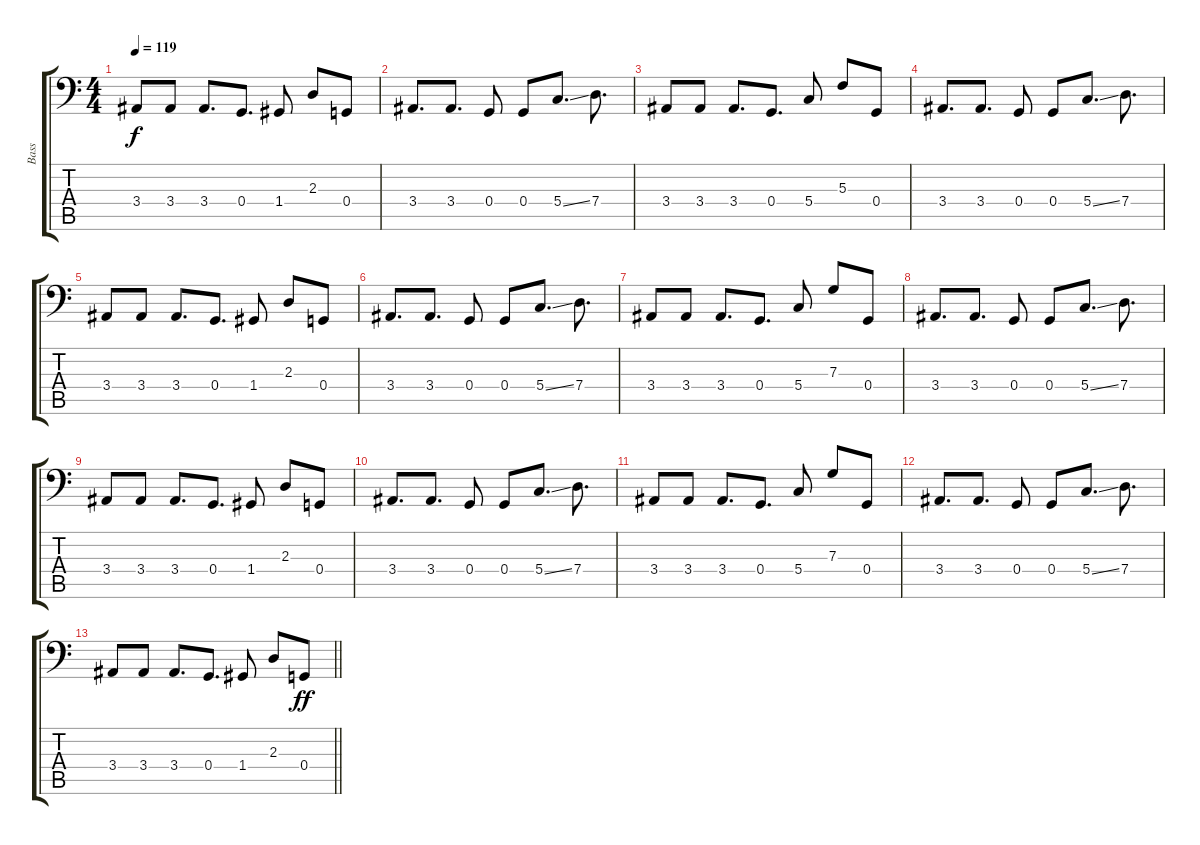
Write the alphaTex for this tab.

\track ("Bass" "Bass") {instrument electricbasspick}
\staff {score tabs}
\tuning (Bb2 F2 C2 G1 C1 A0) {hide}
\ts (4 4)
\tempo 119
\clef f4
\ks c
3.4.8{dy f} 3.4.8 3.4.8{d} 0.4.8{d} 1.4.8 2.3.8 0.4.8 |
3.4.8{d} 3.4.8{d} 0.4.8 0.4.8 5.4{ss}.8{d} 7.4.8{d} |
3.4.8 3.4.8 3.4.8{d} 0.4.8{d} 5.4.8 5.3.8 0.4.8 |
3.4.8{d} 3.4.8{d} 0.4.8 0.4.8 5.4{ss}.8{d} 7.4.8{d} |
3.4.8 3.4.8 3.4.8{d} 0.4.8{d} 1.4.8 2.3.8 0.4.8 |
3.4.8{d} 3.4.8{d} 0.4.8 0.4.8 5.4{ss}.8{d} 7.4.8{d} |
3.4.8 3.4.8 3.4.8{d} 0.4.8{d} 5.4.8 7.3.8 0.4.8 |
3.4.8{d} 3.4.8{d} 0.4.8 0.4.8 5.4{ss}.8{d} 7.4.8{d} |
3.4.8 3.4.8 3.4.8{d} 0.4.8{d} 1.4.8 2.3.8 0.4.8 |
3.4.8{d} 3.4.8{d} 0.4.8 0.4.8 5.4{ss}.8{d} 7.4.8{d} |
3.4.8 3.4.8 3.4.8{d} 0.4.8{d} 5.4.8 7.3.8 0.4.8 |
3.4.8{d} 3.4.8{d} 0.4.8 0.4.8 5.4{ss}.8{d} 7.4.8{d} |
\barLineRight lightlight
3.4.8 3.4.8 3.4.8{d} 0.4.8{d} 1.4.8 2.3.8 0.4.8{dy ff}
